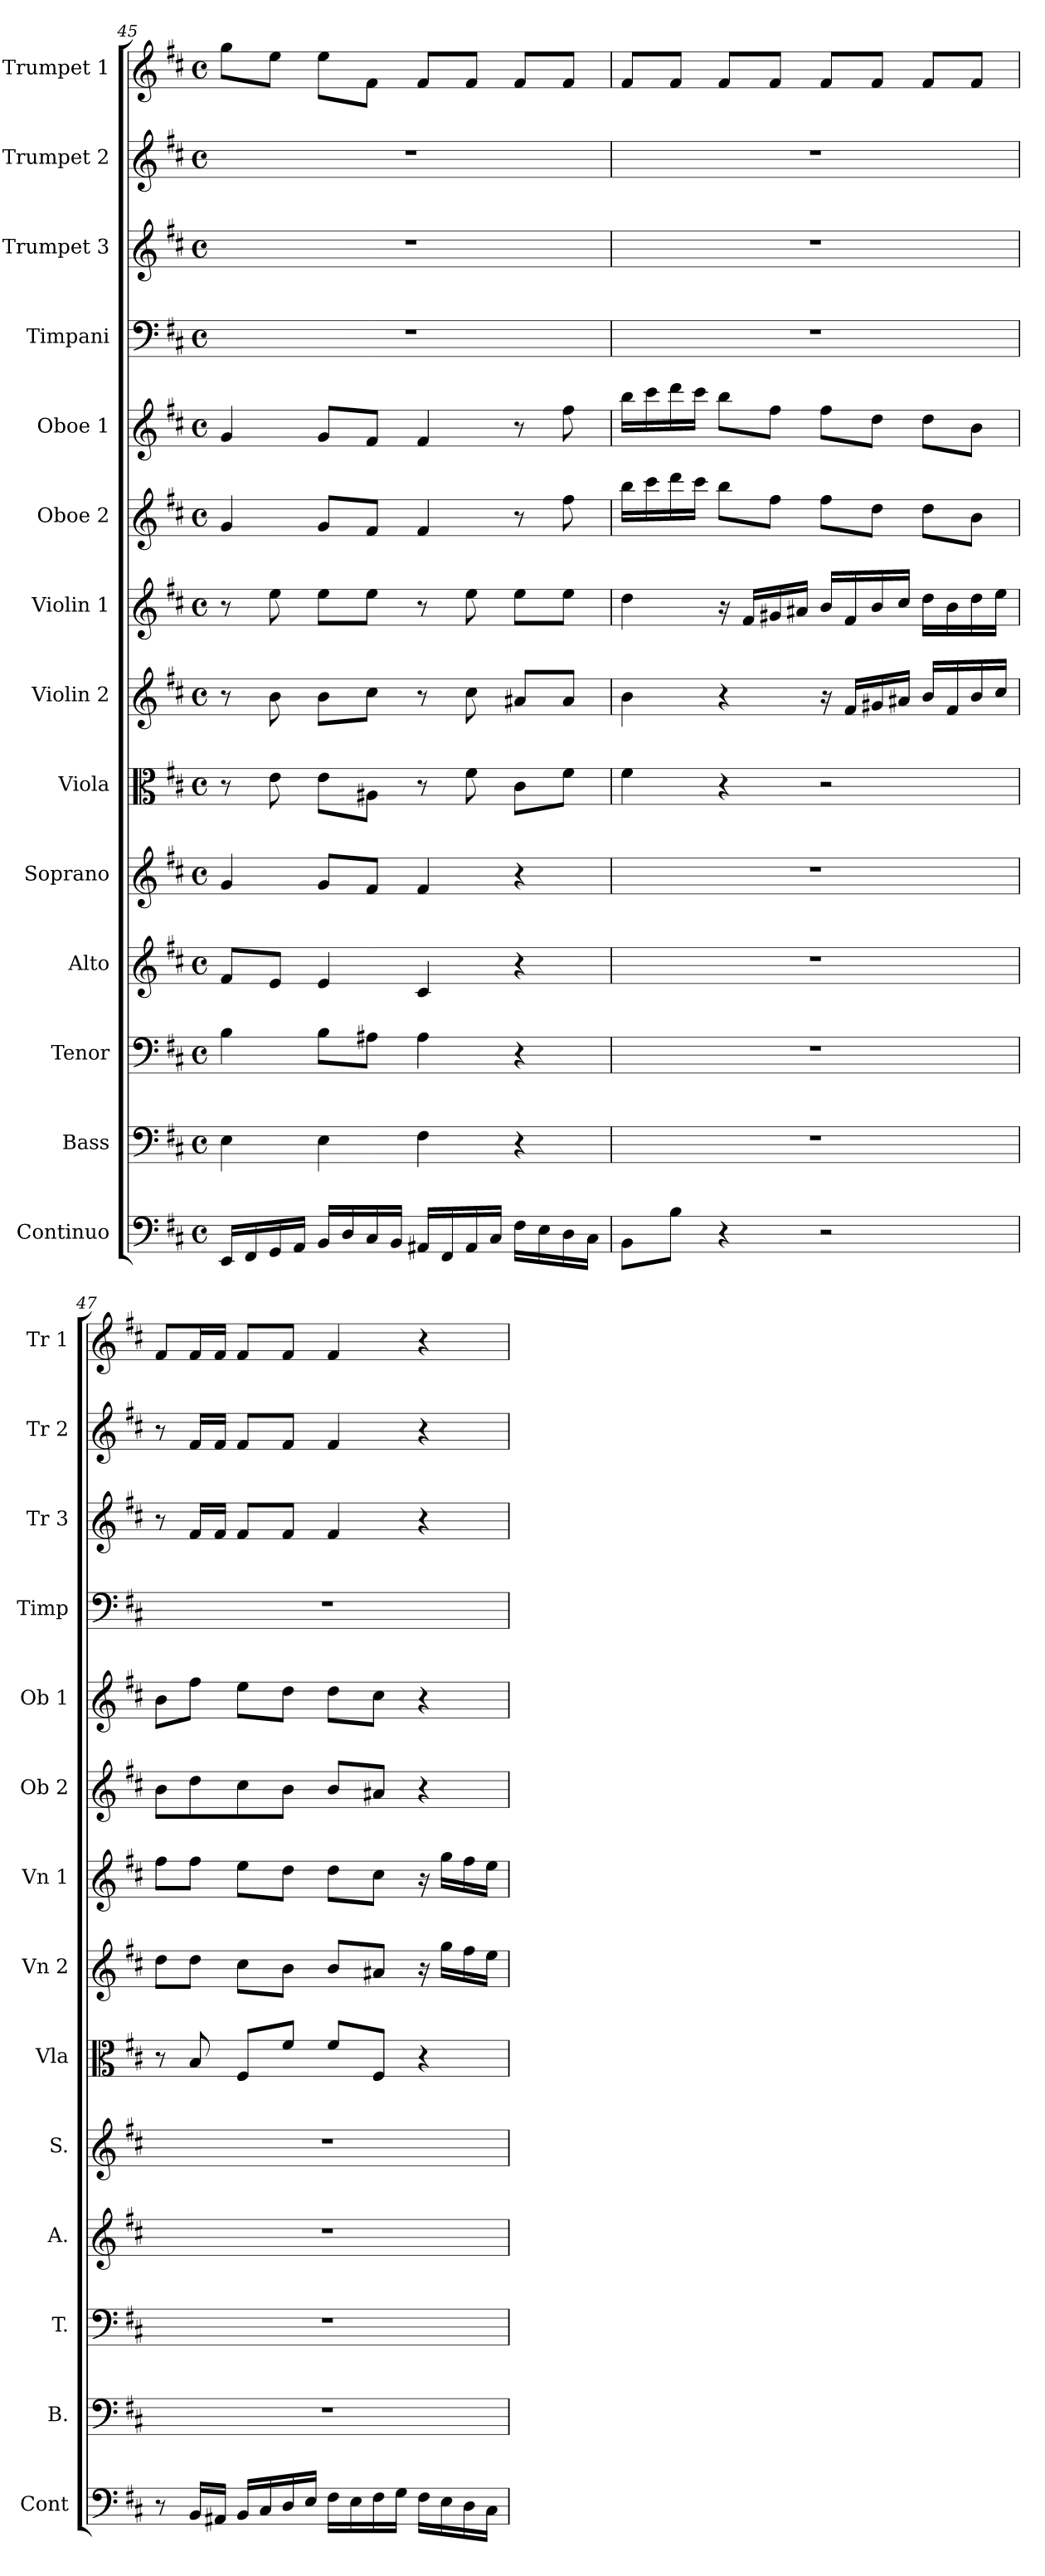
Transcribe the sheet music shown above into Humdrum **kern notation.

**kern	**kern	**kern	**kern	**kern	**kern	**kern	**kern	**kern	**kern	**kern	**kern	**kern	**kern
*part14	*part13	*part12	*part11	*part10	*part9	*part8	*part7	*part6	*part5	*part4	*part3	*part2	*part1
*staff14	*staff13	*staff12	*staff11	*staff10	*staff9	*staff8	*staff7	*staff6	*staff5	*staff4	*staff3	*staff2	*staff1
*I"Continuo	*I"Bass	*I"Tenor	*I"Alto	*I"Soprano	*I"Viola	*I"Violin 2	*I"Violin 1	*I"Oboe 2	*I"Oboe 1	*I"Timpani	*I"Trumpet 3	*I"Trumpet 2	*I"Trumpet 1
*I'Cont	*I'B.	*I'T.	*I'A.	*I'S.	*I'Vla	*I'Vn 2	*I'Vn 1	*I'Ob 2	*I'Ob 1	*I'Timp	*I'Tr 3	*I'Tr 2	*I'Tr 1
!!LO:PB:g=z
*clefF4	*clefF4	*clefF4	*clefG2	*clefG2	*clefC3	*clefG2	*clefG2	*clefG2	*clefG2	*clefF4	*clefG2	*clefG2	*clefG2
*k[f#c#]	*k[f#c#]	*k[f#c#]	*k[f#c#]	*k[f#c#]	*k[f#c#]	*k[f#c#]	*k[f#c#]	*k[f#c#]	*k[f#c#]	*k[f#c#]	*k[f#c#]	*k[f#c#]	*k[f#c#]
*D:	*D:	*D:	*D:	*D:	*D:	*D:	*D:	*D:	*D:	*D:	*D:	*D:	*D:
*M4/4	*M4/4	*M4/4	*M4/4	*M4/4	*M4/4	*M4/4	*M4/4	*M4/4	*M4/4	*M4/4	*M4/4	*M4/4	*M4/4
*met(c)	*met(c)	*met(c)	*met(c)	*met(c)	*met(c)	*met(c)	*met(c)	*met(c)	*met(c)	*met(c)	*met(c)	*met(c)	*met(c)
=45	=45	=45	=45	=45	=45	=45	=45	=45	=45	=45	=45	=45	=45
16EE/LL	4E\	4B\	8f#/L	4g/	8r	8r	8r	4g/	4g/	1r	1r	1r	8gg\L
16FF#/	.	.	.	.	.	.	.	.	.	.	.	.	.
16GG/	.	.	8e/J	.	8e\	8b\	8ee\	.	.	.	.	.	8ee\J
16AA/JJ	.	.	.	.	.	.	.	.	.	.	.	.	.
16BB/LL	4E\	8B\L	4e/	8g/L	8e\L	8b\L	8ee\L	8g/L	8g/L	.	.	.	8ee\L
16D/	.	.	.	.	.	.	.	.	.	.	.	.	.
16C#/	.	8A#X\J	.	8f#/J	8A#X\J	8cc#\J	8ee\J	8f#/J	8f#/J	.	.	.	8f#\J
16BB/JJ	.	.	.	.	.	.	.	.	.	.	.	.	.
16AA#X/LL	4F#\	4A#\	4c#/	4f#/	8r	8r	8r	4f#/	4f#/	.	.	.	8f#/L
16FF#/	.	.	.	.	.	.	.	.	.	.	.	.	.
16AA#/	.	.	.	.	8f#\	8cc#\	8ee\	.	.	.	.	.	8f#/J
16C#/JJ	.	.	.	.	.	.	.	.	.	.	.	.	.
16F#\LL	4r	4r	4r	4r	8c#\L	8a#X/L	8ee\L	8r	8r	.	.	.	8f#/L
16E\	.	.	.	.	.	.	.	.	.	.	.	.	.
16D\	.	.	.	.	8f#\J	8a#/J	8ee\J	8ff#\	8ff#\	.	.	.	8f#/J
16C#\JJ	.	.	.	.	.	.	.	.	.	.	.	.	.
=46	=46	=46	=46	=46	=46	=46	=46	=46	=46	=46	=46	=46	=46
8BB\L	1r	1r	1r	1r	4f#\	4b\	4dd\	16bb\LL	16bb\LL	1r	1r	1r	8f#/L
.	.	.	.	.	.	.	.	16ccc#\	16ccc#\	.	.	.	.
8B\J	.	.	.	.	.	.	.	16ddd\	16ddd\	.	.	.	8f#/J
.	.	.	.	.	.	.	.	16ccc#\JJ	16ccc#\JJ	.	.	.	.
4r	.	.	.	.	4r	4r	16r	8bb\L	8bb\L	.	.	.	8f#/L
.	.	.	.	.	.	.	16f#/LL	.	.	.	.	.	.
.	.	.	.	.	.	.	16g#X/	8ff#\J	8ff#\J	.	.	.	8f#/J
.	.	.	.	.	.	.	16a#X/JJ	.	.	.	.	.	.
2r	.	.	.	.	2r	16r	16b/LL	8ff#\L	8ff#\L	.	.	.	8f#/L
.	.	.	.	.	.	16f#/LL	16f#/	.	.	.	.	.	.
.	.	.	.	.	.	16g#X/	16b/	8dd\J	8dd\J	.	.	.	8f#/J
.	.	.	.	.	.	16a#X/JJ	16cc#/JJ	.	.	.	.	.	.
.	.	.	.	.	.	16b/LL	16dd\LL	8dd\L	8dd\L	.	.	.	8f#/L
.	.	.	.	.	.	16f#/	16b\	.	.	.	.	.	.
.	.	.	.	.	.	16b/	16dd\	8b\J	8b\J	.	.	.	8f#/J
.	.	.	.	.	.	16cc#/JJ	16ee\JJ	.	.	.	.	.	.
=47	=47	=47	=47	=47	=47	=47	=47	=47	=47	=47	=47	=47	=47
8r	1r	1r	1r	1r	8r	8dd\L	8ff#\L	8b\L	8b\L	1r	8r	8r	8f#/L
16BB/LL	.	.	.	.	8B/	8dd\J	8ff#\J	8dd\	8ff#\J	.	16f#/LL	16f#/LL	16f#/L
16AA#X/JJ	.	.	.	.	.	.	.	.	.	.	16f#/JJ	16f#/JJ	16f#/JJ
16BB/LL	.	.	.	.	8F#/L	8cc#\L	8ee\L	8cc#\	8ee\L	.	8f#/L	8f#/L	8f#/L
16C#/	.	.	.	.	.	.	.	.	.	.	.	.	.
16D/	.	.	.	.	8f#/J	8b\J	8dd\J	8b\J	8dd\J	.	8f#/J	8f#/J	8f#/J
16E/JJ	.	.	.	.	.	.	.	.	.	.	.	.	.
16F#\LL	.	.	.	.	8f#/L	8b/L	8dd\L	8b/L	8dd\L	.	4f#/	4f#/	4f#/
16E\	.	.	.	.	.	.	.	.	.	.	.	.	.
16F#\	.	.	.	.	8F#/J	8a#X/J	8cc#\J	8a#X/J	8cc#\J	.	.	.	.
16G\JJ	.	.	.	.	.	.	.	.	.	.	.	.	.
16F#\LL	.	.	.	.	4r	16r	16r	4r	4r	.	4r	4r	4r
16E\	.	.	.	.	.	16gg\LL	16gg\LL	.	.	.	.	.	.
16D\	.	.	.	.	.	16ff#\	16ff#\	.	.	.	.	.	.
16C#\JJ	.	.	.	.	.	16ee\JJ	16ee\JJ	.	.	.	.	.	.
=	=	=	=	=	=	=	=	=	=	=	=	=	=
*-	*-	*-	*-	*-	*-	*-	*-	*-	*-	*-	*-	*-	*-
